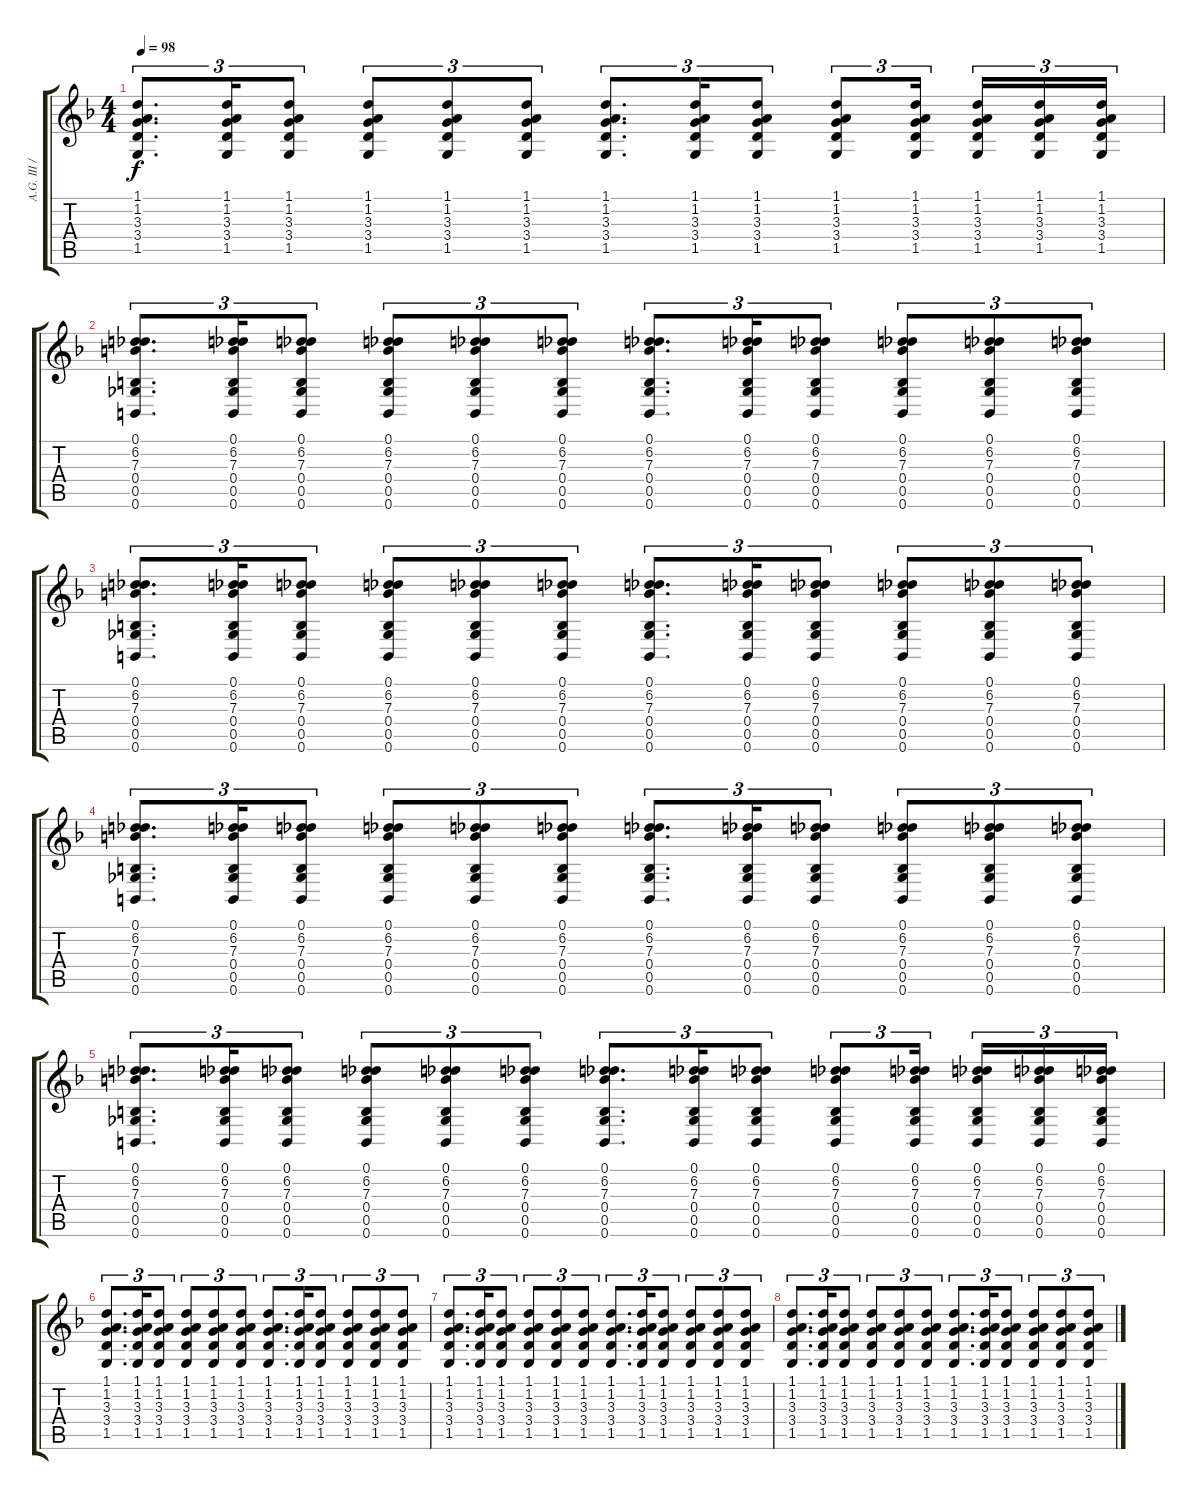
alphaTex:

\track ("A.G. III / E.G. 2 - Aoi" "A.G. III /") {instrument acousticguitarsteel}
\staff {score tabs}
\tuning (Db4 Ab3 E3 B2 Gb2 B1) {hide}
\ts (4 4)
\tempo 98
\clef g2
\ks f
(1.1 1.2 3.3 3.4 1.5).8{d tu (3 2) dy f} (1.1 1.2 3.3 3.4 1.5).16{tu (3 2)} (1.1 1.2 3.3 3.4 1.5).8{tu (3 2)} (1.1 1.2 3.3 3.4 1.5).8{tu (3 2)} (1.1 1.2 3.3 3.4 1.5).8{tu (3 2)} (1.1 1.2 3.3 3.4 1.5).8{tu (3 2)} (1.1 1.2 3.3 3.4 1.5).8{d tu (3 2)} (1.1 1.2 3.3 3.4 1.5).16{tu (3 2)} (1.1 1.2 3.3 3.4 1.5).8{tu (3 2)} (1.1 1.2 3.3 3.4 1.5).8{tu (3 2)} (1.1 1.2 3.3 3.4 1.5).16{tu (3 2) beam splitsecondary} (1.1 1.2 3.3 3.4 1.5).16{tu (3 2)} (1.1 1.2 3.3 3.4 1.5).16{tu (3 2)} (1.1 1.2 3.3 3.4 1.5).16{tu (3 2)} |
(0.1 6.2 7.3 0.4 0.5 0.6).8{d tu (3 2)} (0.1 6.2 7.3 0.4 0.5 0.6).16{tu (3 2)} (0.1 6.2 7.3 0.4 0.5 0.6).8{tu (3 2)} (0.1 6.2 7.3 0.4 0.5 0.6).8{tu (3 2)} (0.1 6.2 7.3 0.4 0.5 0.6).8{tu (3 2)} (0.1 6.2 7.3 0.4 0.5 0.6).8{tu (3 2)} (0.1 6.2 7.3 0.4 0.5 0.6).8{d tu (3 2)} (0.1 6.2 7.3 0.4 0.5 0.6).16{tu (3 2)} (0.1 6.2 7.3 0.4 0.5 0.6).8{tu (3 2)} (0.1 6.2 7.3 0.4 0.5 0.6).8{tu (3 2)} (0.1 6.2 7.3 0.4 0.5 0.6).8{tu (3 2)} (0.1 6.2 7.3 0.4 0.5 0.6).8{tu (3 2)} |
(0.1 6.2 7.3 0.4 0.5 0.6).8{d tu (3 2)} (0.1 6.2 7.3 0.4 0.5 0.6).16{tu (3 2)} (0.1 6.2 7.3 0.4 0.5 0.6).8{tu (3 2)} (0.1 6.2 7.3 0.4 0.5 0.6).8{tu (3 2)} (0.1 6.2 7.3 0.4 0.5 0.6).8{tu (3 2)} (0.1 6.2 7.3 0.4 0.5 0.6).8{tu (3 2)} (0.1 6.2 7.3 0.4 0.5 0.6).8{d tu (3 2)} (0.1 6.2 7.3 0.4 0.5 0.6).16{tu (3 2)} (0.1 6.2 7.3 0.4 0.5 0.6).8{tu (3 2)} (0.1 6.2 7.3 0.4 0.5 0.6).8{tu (3 2)} (0.1 6.2 7.3 0.4 0.5 0.6).8{tu (3 2)} (0.1 6.2 7.3 0.4 0.5 0.6).8{tu (3 2)} |
(0.1 6.2 7.3 0.4 0.5 0.6).8{d tu (3 2)} (0.1 6.2 7.3 0.4 0.5 0.6).16{tu (3 2)} (0.1 6.2 7.3 0.4 0.5 0.6).8{tu (3 2)} (0.1 6.2 7.3 0.4 0.5 0.6).8{tu (3 2)} (0.1 6.2 7.3 0.4 0.5 0.6).8{tu (3 2)} (0.1 6.2 7.3 0.4 0.5 0.6).8{tu (3 2)} (0.1 6.2 7.3 0.4 0.5 0.6).8{d tu (3 2)} (0.1 6.2 7.3 0.4 0.5 0.6).16{tu (3 2)} (0.1 6.2 7.3 0.4 0.5 0.6).8{tu (3 2)} (0.1 6.2 7.3 0.4 0.5 0.6).8{tu (3 2)} (0.1 6.2 7.3 0.4 0.5 0.6).8{tu (3 2)} (0.1 6.2 7.3 0.4 0.5 0.6).8{tu (3 2)} |
(0.1 6.2 7.3 0.4 0.5 0.6).8{d tu (3 2)} (0.1 6.2 7.3 0.4 0.5 0.6).16{tu (3 2)} (0.1 6.2 7.3 0.4 0.5 0.6).8{tu (3 2)} (0.1 6.2 7.3 0.4 0.5 0.6).8{tu (3 2)} (0.1 6.2 7.3 0.4 0.5 0.6).8{tu (3 2)} (0.1 6.2 7.3 0.4 0.5 0.6).8{tu (3 2)} (0.1 6.2 7.3 0.4 0.5 0.6).8{d tu (3 2)} (0.1 6.2 7.3 0.4 0.5 0.6).16{tu (3 2)} (0.1 6.2 7.3 0.4 0.5 0.6).8{tu (3 2)} (0.1 6.2 7.3 0.4 0.5 0.6).8{tu (3 2)} (0.1 6.2 7.3 0.4 0.5 0.6).16{tu (3 2) beam splitsecondary} (0.1 6.2 7.3 0.4 0.5 0.6).16{tu (3 2)} (0.1 6.2 7.3 0.4 0.5 0.6).16{tu (3 2)} (0.1 6.2 7.3 0.4 0.5 0.6).16{tu (3 2)} |
(1.1 1.2 3.3 3.4 1.5).8{d tu (3 2)} (1.1 1.2 3.3 3.4 1.5).16{tu (3 2)} (1.1 1.2 3.3 3.4 1.5).8{tu (3 2)} (1.1 1.2 3.3 3.4 1.5).8{tu (3 2)} (1.1 1.2 3.3 3.4 1.5).8{tu (3 2)} (1.1 1.2 3.3 3.4 1.5).8{tu (3 2)} (1.1 1.2 3.3 3.4 1.5).8{d tu (3 2)} (1.1 1.2 3.3 3.4 1.5).16{tu (3 2)} (1.1 1.2 3.3 3.4 1.5).8{tu (3 2)} (1.1 1.2 3.3 3.4 1.5).8{tu (3 2)} (1.1 1.2 3.3 3.4 1.5).8{tu (3 2)} (1.1 1.2 3.3 3.4 1.5).8{tu (3 2)} |
(1.1 1.2 3.3 3.4 1.5).8{d tu (3 2)} (1.1 1.2 3.3 3.4 1.5).16{tu (3 2)} (1.1 1.2 3.3 3.4 1.5).8{tu (3 2)} (1.1 1.2 3.3 3.4 1.5).8{tu (3 2)} (1.1 1.2 3.3 3.4 1.5).8{tu (3 2)} (1.1 1.2 3.3 3.4 1.5).8{tu (3 2)} (1.1 1.2 3.3 3.4 1.5).8{d tu (3 2)} (1.1 1.2 3.3 3.4 1.5).16{tu (3 2)} (1.1 1.2 3.3 3.4 1.5).8{tu (3 2)} (1.1 1.2 3.3 3.4 1.5).8{tu (3 2)} (1.1 1.2 3.3 3.4 1.5).8{tu (3 2)} (1.1 1.2 3.3 3.4 1.5).8{tu (3 2)} |
(1.1 1.2 3.3 3.4 1.5).8{d tu (3 2)} (1.1 1.2 3.3 3.4 1.5).16{tu (3 2)} (1.1 1.2 3.3 3.4 1.5).8{tu (3 2)} (1.1 1.2 3.3 3.4 1.5).8{tu (3 2)} (1.1 1.2 3.3 3.4 1.5).8{tu (3 2)} (1.1 1.2 3.3 3.4 1.5).8{tu (3 2)} (1.1 1.2 3.3 3.4 1.5).8{d tu (3 2)} (1.1 1.2 3.3 3.4 1.5).16{tu (3 2)} (1.1 1.2 3.3 3.4 1.5).8{tu (3 2)} (1.1 1.2 3.3 3.4 1.5).8{tu (3 2)} (1.1 1.2 3.3 3.4 1.5).8{tu (3 2)} (1.1 1.2 3.3 3.4 1.5).8{tu (3 2)}
